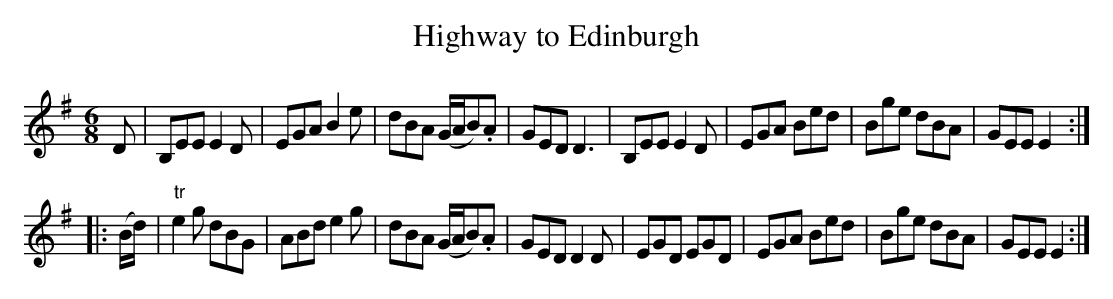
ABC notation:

X:1
T:Highway to Edinburgh
M:6/8
K:Em
D|\
B,EE E2D| EGA B2e| dBA (G/A/B).A| GED D3|\
B,EE E2D| EGA Bed| Bge dBA| GEE E2::
(B/d/)|\
"tr"e2g dBG| ABd e2g| dBA (G/A/B).A| GED D2D|\
EGD EGD| EGA Bed| Bge dBA| GEE E2:|
